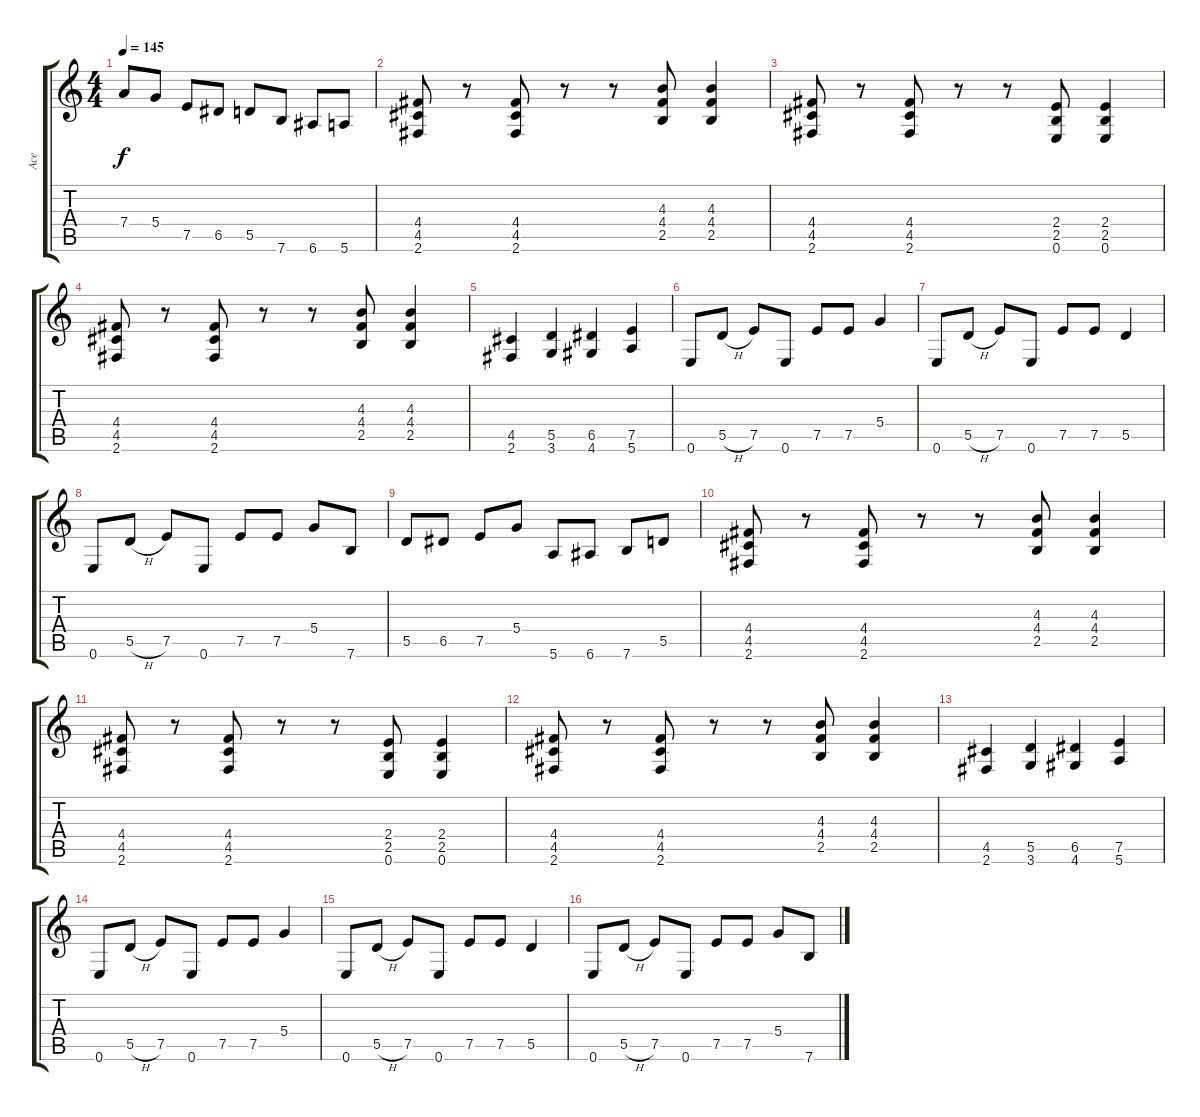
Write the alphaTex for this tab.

\track ("Ace" "Ace") {instrument distortionguitar}
\staff {score tabs}
\tuning (E4 B3 G3 D3 A2 E2) {hide}
\ts (4 4)
\tempo 145
\clef g2
\ks c
7.4.8{dy f} 5.4.8 7.5.8 6.5.8 5.5.8 7.6.8 6.6.8 5.6.8 |
(4.4 4.5 2.6).8 r.8 (4.4 4.5 2.6).8 r.8 r.8 (4.3 4.4 2.5).8 (4.3 4.4 2.5).4 |
(4.4 4.5 2.6).8 r.8 (4.4 4.5 2.6).8 r.8 r.8 (2.4 2.5 0.6).8 (2.4 2.5 0.6).4 |
(4.4 4.5 2.6).8 r.8 (4.4 4.5 2.6).8 r.8 r.8 (4.3 4.4 2.5).8 (4.3 4.4 2.5).4 |
(4.5 2.6).4 (5.5 3.6).4 (6.5 4.6).4 (7.5 5.6).4 |
0.6.8 5.5{h}.8 7.5.8 0.6.8 7.5.8 7.5.8 5.4.4 |
0.6.8 5.5{h}.8 7.5.8 0.6.8 7.5.8 7.5.8 5.5.4 |
0.6.8 5.5{h}.8 7.5.8 0.6.8 7.5.8 7.5.8 5.4.8 7.6.8 |
5.5.8 6.5.8 7.5.8 5.4.8 5.6.8 6.6.8 7.6.8 5.5.8 |
(4.4 4.5 2.6).8 r.8 (4.4 4.5 2.6).8 r.8 r.8 (4.3 4.4 2.5).8 (4.3 4.4 2.5).4 |
(4.4 4.5 2.6).8 r.8 (4.4 4.5 2.6).8 r.8 r.8 (2.4 2.5 0.6).8 (2.4 2.5 0.6).4 |
(4.4 4.5 2.6).8 r.8 (4.4 4.5 2.6).8 r.8 r.8 (4.3 4.4 2.5).8 (4.3 4.4 2.5).4 |
(4.5 2.6).4 (5.5 3.6).4 (6.5 4.6).4 (7.5 5.6).4 |
0.6.8 5.5{h}.8 7.5.8 0.6.8 7.5.8 7.5.8 5.4.4 |
0.6.8 5.5{h}.8 7.5.8 0.6.8 7.5.8 7.5.8 5.5.4 |
0.6.8 5.5{h}.8 7.5.8 0.6.8 7.5.8 7.5.8 5.4.8 7.6.8
